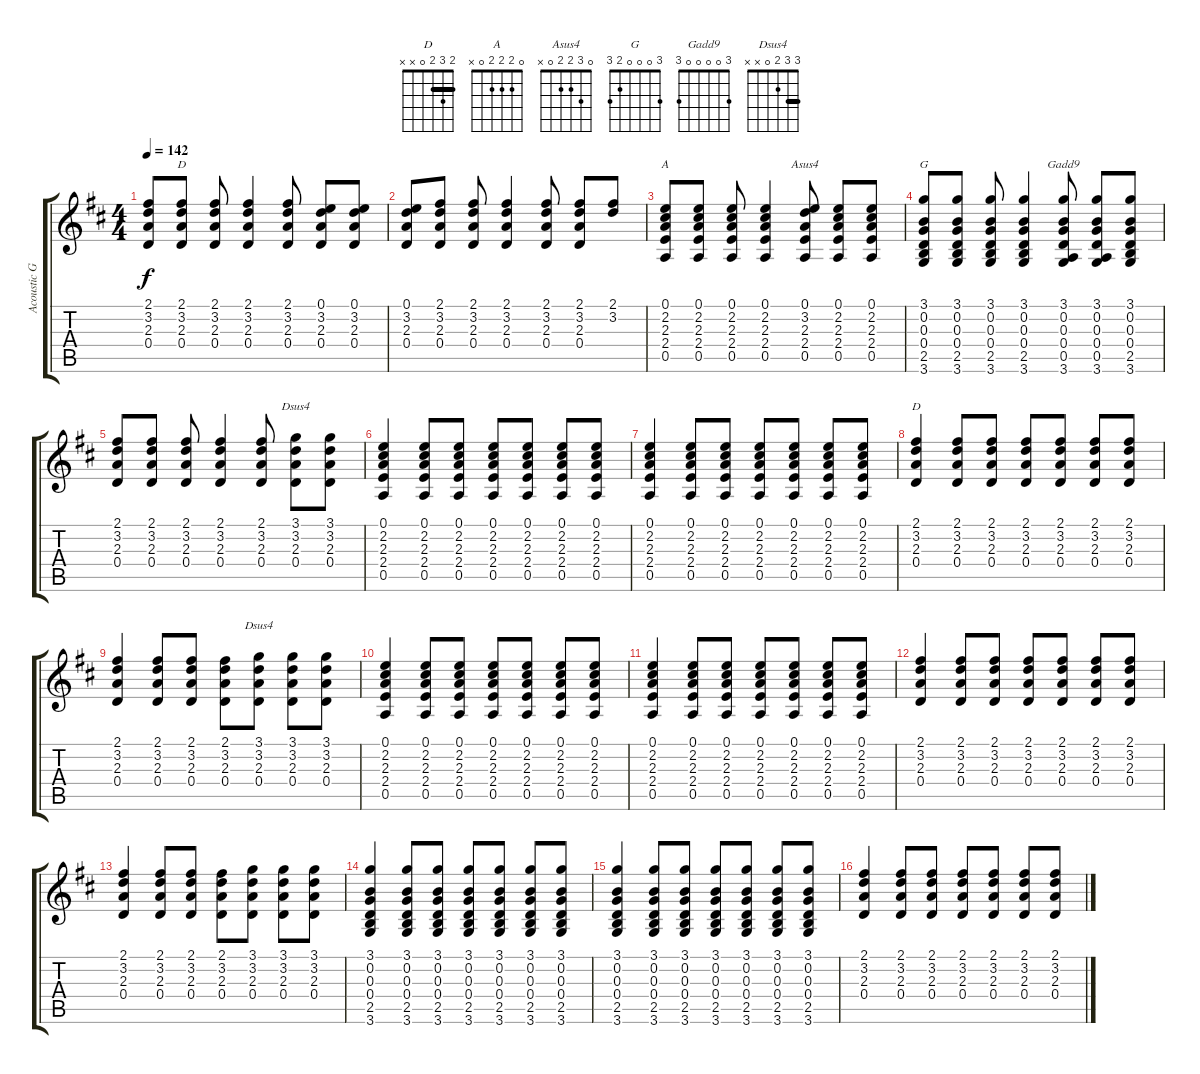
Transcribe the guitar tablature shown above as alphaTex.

\track ("Acoustic Guitar" "Acoustic G") {instrument acousticguitarsteel}
\staff {score tabs}
\tuning (E4 B3 G3 D3 A2 E2) {hide}
\chord ("D" 2 3 2 x x x)
\chord ("A" 0 2 2 2 0 x)
\chord ("Asus4" 0 3 2 2 0 x)
\chord ("G" 3 0 0 0 2 3)
\chord ("Gadd9" 3 0 0 0 0 3)
\chord ("Dsus4" 3 3 2 0 x x)
\chord ("D" 2 3 2 0 x x) {barre 2}
\chord ("Dsus4" 3 3 2 0 x x) {barre 3}
\ts (4 4)
\tempo 142
\clef g2
\ks d
(2.1 3.2 2.3 0.4).8{dy f} (2.1 3.2 2.3 0.4).8{ch "D"} (2.1 3.2 2.3 0.4).8 (2.1 3.2 2.3 0.4).4 (2.1 3.2 2.3 0.4).8 (0.1 3.2 2.3 0.4).8 (0.1 3.2 2.3 0.4).8 |
(0.1 3.2 2.3 0.4).8 (2.1 3.2 2.3 0.4).8 (2.1 3.2 2.3 0.4).8 (2.1 3.2 2.3 0.4).4 (2.1 3.2 2.3 0.4).8 (2.1 3.2 2.3 0.4).8 (2.1 3.2).8 |
(0.1 2.2 2.3 2.4 0.5).8{ch "A"} (0.1 2.2 2.3 2.4 0.5).8 (0.1 2.2 2.3 2.4 0.5).8 (0.1 2.2 2.3 2.4 0.5).4 (0.1 3.2 2.3 2.4 0.5).8{ch "Asus4"} (0.1 2.2 2.3 2.4 0.5).8 (0.1 2.2 2.3 2.4 0.5).8 |
(3.1 0.2 0.3 0.4 2.5 3.6).8{ch "G"} (3.1 0.2 0.3 0.4 2.5 3.6).8 (3.1 0.2 0.3 0.4 2.5 3.6).8 (3.1 0.2 0.3 0.4 2.5 3.6).4 (3.1 0.2 0.3 0.4 0.5 3.6).8{ch "Gadd9"} (3.1 0.2 0.3 0.4 0.5 3.6).8 (3.1 0.2 0.3 0.4 2.5 3.6).8 |
(2.1 3.2 2.3 0.4).8 (2.1 3.2 2.3 0.4).8 (2.1 3.2 2.3 0.4).8 (2.1 3.2 2.3 0.4).4 (2.1 3.2 2.3 0.4).8 (3.1 3.2 2.3 0.4).8{ch "Dsus4"} (3.1 3.2 2.3 0.4).8 |
(0.1 2.2 2.3 2.4 0.5).4 (0.1 2.2 2.3 2.4 0.5).8 (0.1 2.2 2.3 2.4 0.5).8 (0.1 2.2 2.3 2.4 0.5).8 (0.1 2.2 2.3 2.4 0.5).8 (0.1 2.2 2.3 2.4 0.5).8 (0.1 2.2 2.3 2.4 0.5).8 |
(0.1 2.2 2.3 2.4 0.5).4 (0.1 2.2 2.3 2.4 0.5).8 (0.1 2.2 2.3 2.4 0.5).8 (0.1 2.2 2.3 2.4 0.5).8 (0.1 2.2 2.3 2.4 0.5).8 (0.1 2.2 2.3 2.4 0.5).8 (0.1 2.2 2.3 2.4 0.5).8 |
(2.1 3.2 2.3 0.4).4{ch "D"} (2.1 3.2 2.3 0.4).8 (2.1 3.2 2.3 0.4).8 (2.1 3.2 2.3 0.4).8 (2.1 3.2 2.3 0.4).8 (2.1 3.2 2.3 0.4).8 (2.1 3.2 2.3 0.4).8 |
(2.1 3.2 2.3 0.4).4 (2.1 3.2 2.3 0.4).8 (2.1 3.2 2.3 0.4).8 (2.1 3.2 2.3 0.4).8 (3.1 3.2 2.3 0.4).8{ch "Dsus4"} (3.1 3.2 2.3 0.4).8 (3.1 3.2 2.3 0.4).8 |
(0.1 2.2 2.3 2.4 0.5).4 (0.1 2.2 2.3 2.4 0.5).8 (0.1 2.2 2.3 2.4 0.5).8 (0.1 2.2 2.3 2.4 0.5).8 (0.1 2.2 2.3 2.4 0.5).8 (0.1 2.2 2.3 2.4 0.5).8 (0.1 2.2 2.3 2.4 0.5).8 |
(0.1 2.2 2.3 2.4 0.5).4 (0.1 2.2 2.3 2.4 0.5).8 (0.1 2.2 2.3 2.4 0.5).8 (0.1 2.2 2.3 2.4 0.5).8 (0.1 2.2 2.3 2.4 0.5).8 (0.1 2.2 2.3 2.4 0.5).8 (0.1 2.2 2.3 2.4 0.5).8 |
(2.1 3.2 2.3 0.4).4 (2.1 3.2 2.3 0.4).8 (2.1 3.2 2.3 0.4).8 (2.1 3.2 2.3 0.4).8 (2.1 3.2 2.3 0.4).8 (2.1 3.2 2.3 0.4).8 (2.1 3.2 2.3 0.4).8 |
(2.1 3.2 2.3 0.4).4 (2.1 3.2 2.3 0.4).8 (2.1 3.2 2.3 0.4).8 (2.1 3.2 2.3 0.4).8 (3.1 3.2 2.3 0.4).8 (3.1 3.2 2.3 0.4).8 (3.1 3.2 2.3 0.4).8 |
(3.1 0.2 0.3 0.4 2.5 3.6).4 (3.1 0.2 0.3 0.4 2.5 3.6).8 (3.1 0.2 0.3 0.4 2.5 3.6).8 (3.1 0.2 0.3 0.4 2.5 3.6).8 (3.1 0.2 0.3 0.4 2.5 3.6).8 (3.1 0.2 0.3 0.4 2.5 3.6).8 (3.1 0.2 0.3 0.4 2.5 3.6).8 |
(3.1 0.2 0.3 0.4 2.5 3.6).4 (3.1 0.2 0.3 0.4 2.5 3.6).8 (3.1 0.2 0.3 0.4 2.5 3.6).8 (3.1 0.2 0.3 0.4 2.5 3.6).8 (3.1 0.2 0.3 0.4 2.5 3.6).8 (3.1 0.2 0.3 0.4 2.5 3.6).8 (3.1 0.2 0.3 0.4 2.5 3.6).8 |
(2.1 3.2 2.3 0.4).4 (2.1 3.2 2.3 0.4).8 (2.1 3.2 2.3 0.4).8 (2.1 3.2 2.3 0.4).8 (2.1 3.2 2.3 0.4).8 (2.1 3.2 2.3 0.4).8 (2.1 3.2 2.3 0.4).8
